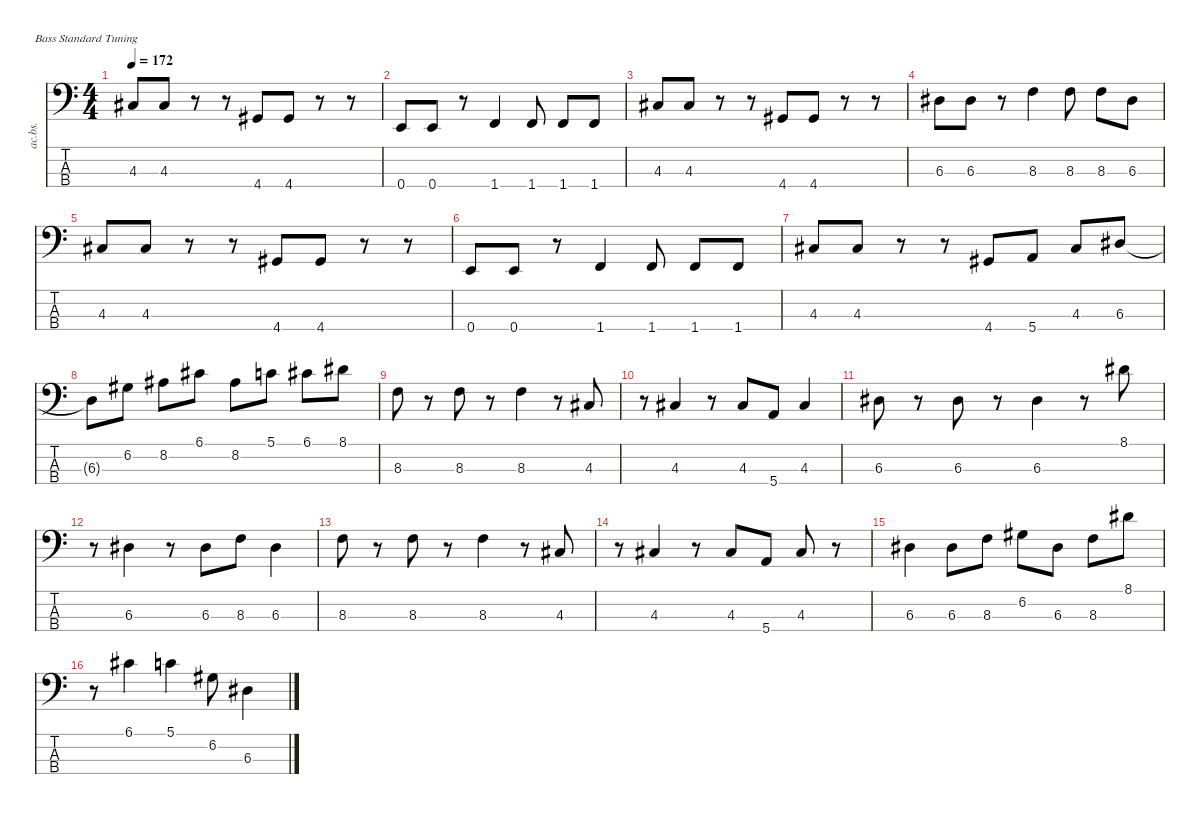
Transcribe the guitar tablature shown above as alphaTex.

\defaultSystemsLayout 4
\hideDynamics
\bracketExtendMode nobrackets
\otherSystemsTrackNameOrientation horizontal
\track ("Bass" "ac.bs.") {instrument acousticbass}
\staff {score tabs}
\tuning (G2 D2 A1 E1)
\ts (4 4)
\tempo 172
\clef f4
\ks c
4.3.8{dy mf} 4.3.8 r.8 r.8 4.4.8 4.4.8 r.8 r.8 |
0.4.8 0.4.8 r.8 1.4.4 1.4.8 1.4.8 1.4.8 |
4.3.8 4.3.8 r.8 r.8 4.4.8 4.4.8 r.8 r.8 |
6.3.8 6.3.8 r.8 8.3.4 8.3.8 8.3.8 6.3.8 |
4.3.8 4.3.8 r.8 r.8 4.4.8 4.4.8 r.8 r.8 |
0.4.8 0.4.8 r.8 1.4.4 1.4.8 1.4.8 1.4.8 |
4.3.8 4.3.8 r.8 r.8 4.4.8 5.4.8 4.3.8 6.3.8 |
6.3{t}.8 6.2.8 8.2.8 6.1.8 8.2.8 5.1.8 6.1.8 8.1.8 |
8.3.8 r.8 8.3.8 r.8 8.3.4 r.8 4.3.8 |
r.8 4.3.4 r.8 4.3.8 5.4.8 4.3.4 |
6.3.8 r.8 6.3.8 r.8 6.3.4 r.8 8.1.8 |
r.8 6.3.4 r.8 6.3.8 8.3.8 6.3.4 |
8.3.8 r.8 8.3.8 r.8 8.3.4 r.8 4.3.8 |
r.8 4.3.4 r.8 4.3.8 5.4.8 4.3.8 r.8 |
6.3.4 6.3.8 8.3.8 6.2.8 6.3.8 8.3.8 8.1.8 |
r.8 6.1.4 5.1.4 6.2.8 6.3.4
